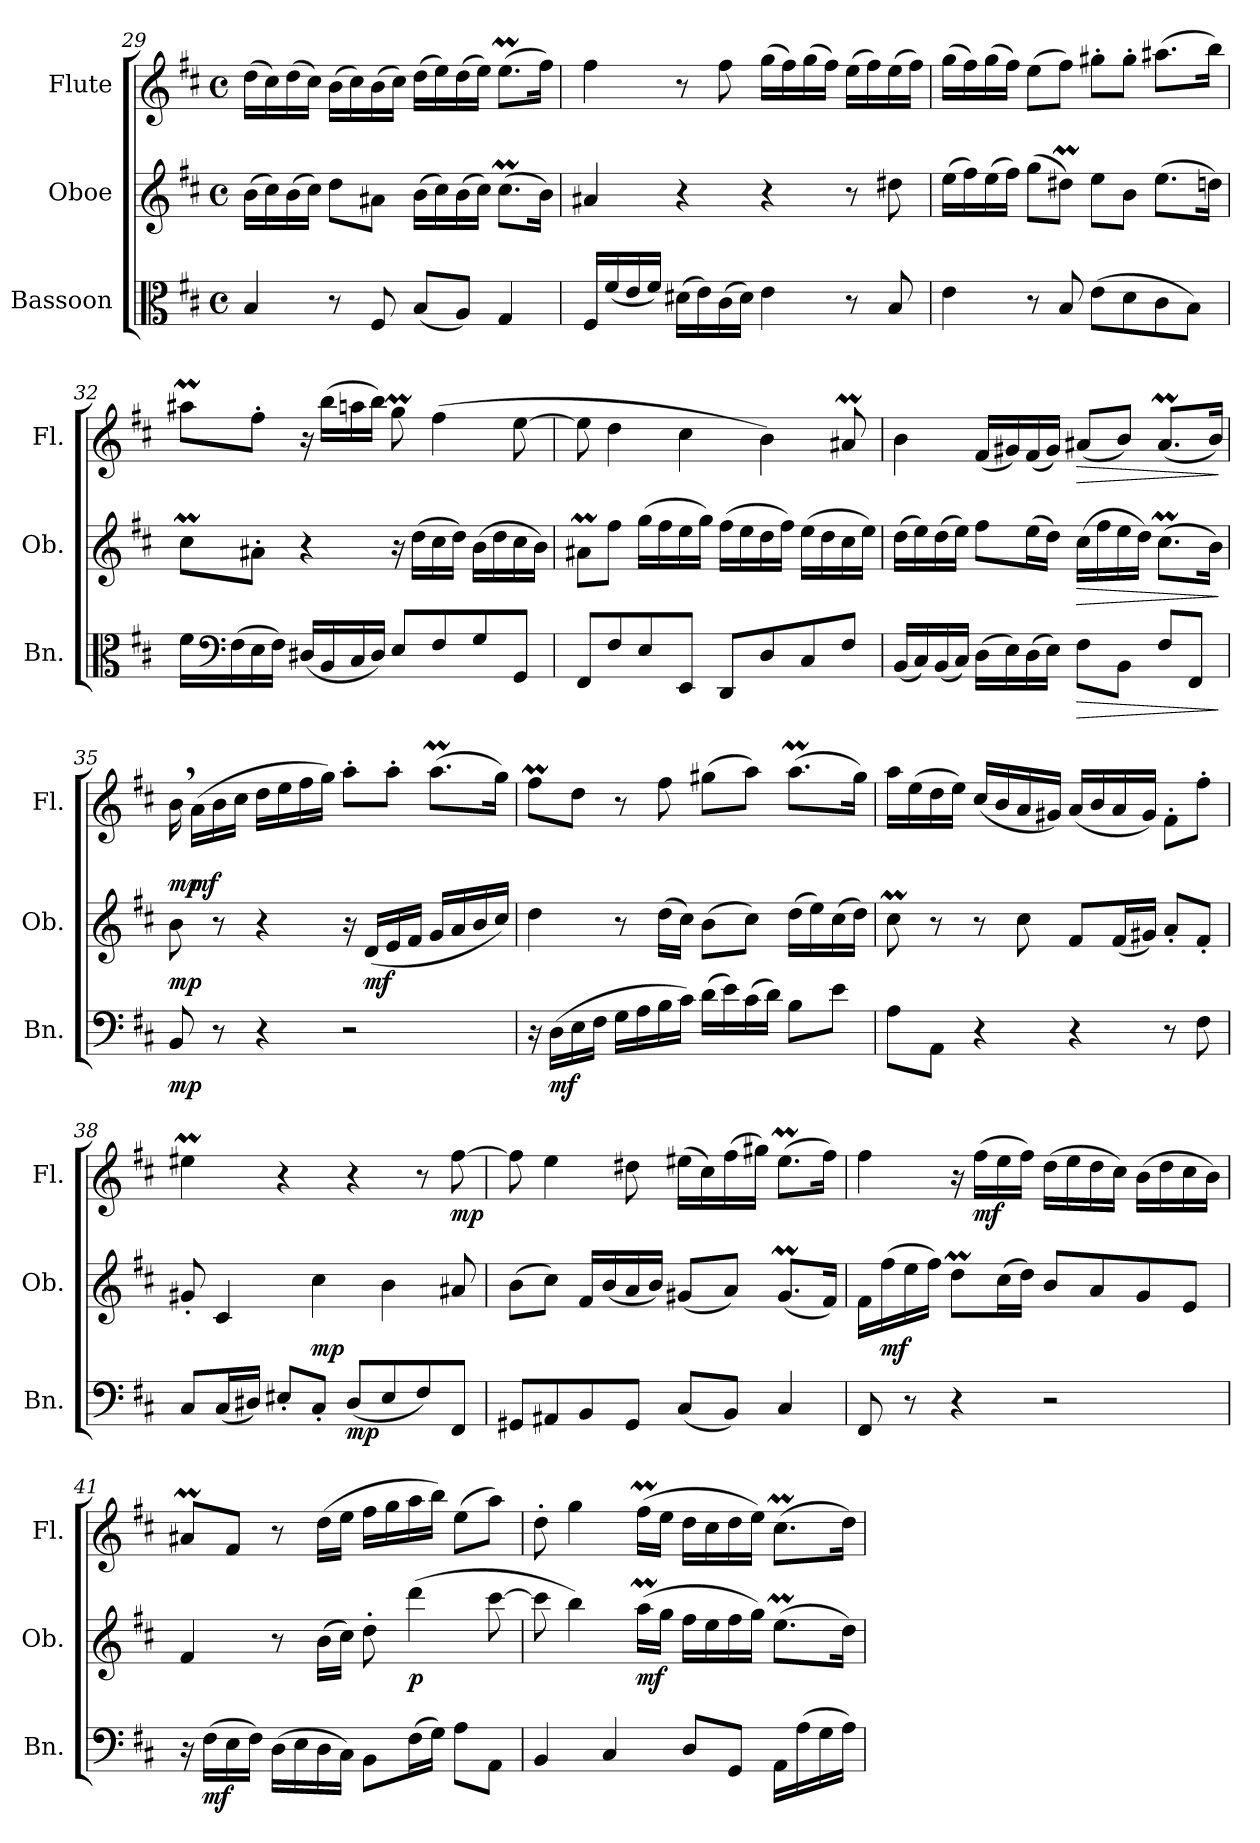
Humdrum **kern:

**kern	**dynam	**kern	**dynam	**kern	**dynam
*part3	*part3	*part2	*part2	*part1	*part1
*staff3	*staff3	*staff2	*staff2	*staff1	*staff1
*I"Bassoon	*	*I"Oboe	*	*I"Flute	*
*I'Bn.	*	*I'Ob.	*	*I'Fl.	*
!!LO:LB:g=z
*clefC3	*	*clefG2	*	*clefG2	*
*k[f#c#]	*	*k[f#c#]	*	*k[f#c#]	*
*M4/4	*	*M4/4	*	*M4/4	*
*met(c)	*	*met(c)	*	*met(c)	*
=29	=29	=29	=29	=29	=29
4B/	.	(>16b\LL	.	(>16dd\LL	.
.	.	16cc#\)	.	16cc#\)	.
.	.	(>16b\	.	(>16dd\	.
.	.	16cc#\JJ)	.	16cc#\JJ)	.
8r	.	8dd\L	.	(>16b\LL	.
.	.	.	.	16cc#\)	.
8F#/	.	8a#X\J	.	(>16b\	.
.	.	.	.	16cc#\JJ)	.
(<8B/L	.	(>16b\LL	.	(>16dd\LL	.
.	.	16cc#\)	.	16ee\)	.
8A/J)	.	(>16b\	.	(>16dd\	.
.	.	16cc#\JJ)	.	16ee\JJ)	.
4G/	.	(>8.cc#m\L	.	(>8.eeM\L	.
.	.	16b\Jk)	.	16ff#\Jk)	.
=30	=30	=30	=30	=30	=30
16F#/LL	.	4a#X/	.	4ff#\	.
(<16f#/	.	.	.	.	.
16e/	.	.	.	.	.
16f#/JJ)	.	.	.	.	.
(>16d#X\LL	.	4r	.	8r	.
16e\)	.	.	.	.	.
(>16c#\	.	.	.	8ff#\	.
16d#\JJ)	.	.	.	.	.
4e\	.	4r	.	(>16gg\LL	.
.	.	.	.	16ff#\)	.
.	.	.	.	(>16gg\	.
.	.	.	.	16ff#\JJ)	.
8r	.	8r	.	(>16ee\LL	.
.	.	.	.	16ff#\)	.
8B/	.	8dd#X\	.	(>16ee\	.
.	.	.	.	16ff#\JJ)	.
=31	=31	=31	=31	=31	=31
4e\	.	(>16ee\LL	.	(>16gg\LL	.
.	.	16ff#\)	.	16ff#\)	.
.	.	(>16ee\	.	(>16gg\	.
.	.	16ff#\JJ)	.	16ff#\JJ)	.
8r	.	(>8gg\L	.	(>8ee\L	.
8B/	.	8dd#Xm\J)	.	8ff#\J)	.
(>8e\L	.	8ee\L	.	8gg#X'\L	.
8d\	.	8b\J	.	8gg#'\J	.
8c#\	.	(>8.ee\L	.	(>8.aa#X\L	.
8B\J)	.	.	.	.	.
.	.	16ddn\Jk)	.	16bb\Jk)	.
!!LO:LB:g=z
=32	=32	=32	=32	=32	=32
16f#\LL	.	8cc#m\L	.	8aa#Xm\L	.
*clefF4	*	*	*	*	*
(>16F#\	.	.	.	.	.
16E\	.	8a#X'\J	.	8ff#'\J	.
16F#\JJ)	.	.	.	.	.
(<16D#X/LL	.	4r	.	16r	.
16BB/	.	.	.	(>16bb\LL	.
16C#/	.	.	.	16aan\	.
16D#/JJ)	.	.	.	16bb\JJ)	.
8E/L	.	16r	.	8ggM\	.
.	.	(>16dd\LL	.	.	.
8F#/	.	16cc#\	.	(>4ff#\	.
.	.	16dd\JJ)	.	.	.
8G/	.	(>16b\LL	.	.	.
.	.	16dd\	.	.	.
8GG/J	.	16cc#\	.	[8ee\	.
.	.	16b\JJ)	.	.	.
=33	=33	=33	=33	=33	=33
8FF#/L	.	8a#Xm\L	.	8ee\]	.
8F#/	.	8ff#\J	.	4dd\	.
8E/	.	(>16gg\LL	.	.	.
.	.	16ff#\	.	.	.
8EE/J	.	16ee\	.	4cc#\	.
.	.	16gg\JJ)	.	.	.
8DD/L	.	(>16ff#\LL	.	.	.
.	.	16ee\	.	.	.
8D/	.	16dd\	.	4b\)	.
.	.	16ff#\JJ)	.	.	.
8C#/	.	(>16ee\LL	.	.	.
.	.	16dd\	.	.	.
8F#/J	.	16cc#\	.	8a#Xm/	.
.	.	16ee\JJ)	.	.	.
!!LO:PB:g=z
=34	=34	=34	=34	=34	=34
(<16BB/LL	.	(>16dd\LL	.	4b\	.
16C#/)	.	16ee\)	.	.	.
(<16BB/	.	(>16dd\	.	.	.
16C#/JJ)	.	16ee\JJ)	.	.	.
(>16D\LL	.	8ff#\L	.	(<16f#/LL	.
16E\)	.	.	.	16g#X/)	.
(>16D\	.	(>16ee\L	.	(<16f#/	.
16E\JJ)	.	16dd\JJ)	.	16g#/JJ)	.
!	!LO:HP:b	!	!LO:HP:b	!	!LO:HP:b
8F#\L	>	(>16cc#\LL	>	(<8a#X/L	>
.	.	16ff#\	.	.	.
8BB\J	.	16ee\	.	8b/J)	.
.	.	16dd\JJ)	.	.	.
8F#/L	.	(>8.cc#m\L	.	(<8.a#m/L	.
8FF#/J	.	.	.	.	.
.	.	16b\Jk)	.	16b/Jk)	.
.	]	.	]	.	]
=35	=35	=35	=35	=35	=35
!	!LO:DY:b	!	!LO:DY:b	!	!LO:DY:b
8BB/	mp	8b\	mp	16b,\	mp
!	!	!	!	!	!LO:DY:b
.	.	.	.	(>16a\LL	mf
8r	.	8r	.	16b\	.
.	.	.	.	16cc#\JJ	.
4r	.	4r	.	16dd\LL	.
.	.	.	.	16ee\	.
.	.	.	.	16ff#\	.
.	.	.	.	16gg\JJ)	.
2r	.	16r	.	8aa'\L	.
!	!	!	!LO:DY:b	!	!
.	.	(<16d/LL	mf	.	.
.	.	16e/	.	8aa'\J	.
.	.	16f#/JJ	.	.	.
.	.	16g/LL	.	(>8.aaM\L	.
.	.	16a/	.	.	.
.	.	16b/	.	.	.
.	.	16cc#/JJ)	.	16gg\Jk)	.
!!LO:LB:g=z
=36	=36	=36	=36	=36	=36
16r	.	4dd\	.	8ff#m\L	.
!	!LO:DY:b	!	!	!	!
(>16D\LL	mf	.	.	.	.
16E\	.	.	.	8dd\J	.
16F#\JJ	.	.	.	.	.
16G\LL	.	8r	.	8r	.
16A\	.	.	.	.	.
16B\	.	(>16dd\LL	.	8ff#\	.
16c#\JJ)	.	16cc#\JJ)	.	.	.
(>16d\LL	.	(>8b\L	.	(>8gg#X\L	.
16e\)	.	.	.	.	.
(>16c#\	.	8cc#\J)	.	8aa\J)	.
16d\JJ)	.	.	.	.	.
8B\L	.	(>16dd\LL	.	(>8.aaM\L	.
.	.	16ee\)	.	.	.
8e\J	.	(>16cc#\	.	.	.
.	.	16dd\JJ)	.	16gg#\Jk)	.
=37	=37	=37	=37	=37	=37
8A\L	.	8cc#m\	.	16aa\LL	.
.	.	.	.	(>16ee\	.
8AA\J	.	8r	.	16dd\	.
.	.	.	.	16ee\JJ)	.
4r	.	8r	.	(<16cc#/LL	.
.	.	.	.	16b/	.
.	.	8cc#\	.	16a/	.
.	.	.	.	16g#X/JJ)	.
4r	.	8f#/L	.	(<16a/LL	.
.	.	.	.	16b/	.
.	.	(<16f#/L	.	16a/	.
.	.	16g#X/JJ)	.	16g#/JJ)	.
8r	.	8a'/L	.	8f#'\L	.
8F#\	.	8f#'/J	.	8ff#'\J	.
!!LO:LB:g=z
=38	=38	=38	=38	=38	=38
8C#/L	.	8g#X'/	.	4ee#Xm\	.
(<16C#/L	.	4c#/	.	.	.
16D#X/JJ)	.	.	.	.	.
8E#X'/L	.	.	.	4r	.
!	!	!	!LO:DY:b	!	!
8C#'/J	.	4cc#\	mp	.	.
!	!LO:DY:b	!	!	!	!
(<8D#/L	mp	.	.	4r	.
8E#/	.	4b\	.	.	.
8F#/)	.	.	.	8r	.
!	!	!	!	!	!LO:DY:b
8FF#/J	.	8a#X/	.	[8ff#\	mp
=39	=39	=39	=39	=39	=39
8GG#X/L	.	(>8b\L	.	8ff#\]	.
8AA#X/	.	8cc#\J)	.	4ee\	.
8BB/	.	16f#/LL	.	.	.
.	.	(<16b/	.	.	.
8GG#/J	.	16a/	.	8dd#X\	.
.	.	16b/JJ)	.	.	.
(<8C#/L	.	(<8g#X/L	.	(>16ee#X\LL	.
.	.	.	.	16cc#\)	.
8BB/J)	.	8a/J)	.	(>16ff#\	.
.	.	.	.	16gg#X\JJ)	.
4C#/	.	(<8.g#m/L	.	(>8.ee#m\L	.
.	.	16f#/Jk)	.	16ff#\Jk)	.
=40	=40	=40	=40	=40	=40
8FF#/	.	16f#\LL	.	4ff#\	.
!	!	!	!LO:DY:b	!	!
.	.	(>16ff#\	mf	.	.
8r	.	16ee\	.	.	.
.	.	16ff#\JJ)	.	.	.
4r	.	8ddM\L	.	16r	.
!	!	!	!	!	!LO:DY:b
.	.	.	.	(>16ff#\LL	mf
.	.	(>16cc#\L	.	16ee\	.
.	.	16dd\JJ)	.	16ff#\JJ)	.
2r	.	8b/L	.	(>16dd\LL	.
.	.	.	.	16ee\	.
.	.	8a/	.	16dd\	.
.	.	.	.	16cc#\JJ)	.
.	.	8g/	.	(>16b\LL	.
.	.	.	.	16dd\	.
.	.	8e/J	.	16cc#\	.
.	.	.	.	16b\JJ)	.
!!LO:LB:g=z
=41	=41	=41	=41	=41	=41
16r	.	4f#/	.	8a#Xm/L	.
!	!LO:DY:b	!	!	!	!
(>16F#\LL	mf	.	.	.	.
16E\	.	.	.	8f#/J	.
16F#\JJ)	.	.	.	.	.
(>16D\LL	.	8r	.	8r	.
16E\	.	.	.	.	.
16D\	.	(>16b\LL	.	(>16dd\LL	.
16C#\JJ)	.	16cc#\JJ)	.	16ee\JJ	.
8BB\L	.	8dd'\	.	16ff#\LL	.
.	.	.	.	16gg\	.
!	!	!	!LO:DY:b	!	!
(>16F#\L	.	(>4ddd\	p	16aa\	.
16G\JJ)	.	.	.	16bb\JJ)	.
8A\L	.	.	.	(>8ee\L	.
8AA\J	.	[8ccc#\	.	8aa\J)	.
=42	=42	=42	=42	=42	=42
4BB/	.	8ccc#\]	.	8dd'\	.
.	.	4bb\)	.	4gg\	.
4C#/	.	.	.	.	.
!	!	!	!LO:DY:b	!	!
.	.	(>16aaM\LL	mf	(>16ff#m\LL	.
.	.	16gg\JJ	.	16ee\JJ	.
8D/L	.	16ff#\LL	.	16dd\LL	.
.	.	16ee\	.	16cc#\	.
8GG/J	.	16ff#\	.	16dd\	.
.	.	16gg\JJ)	.	16ee\JJ)	.
16AA\LL	.	(>8.eeM\L	.	(>8.cc#m\L	.
(>16A\	.	.	.	.	.
16G\	.	.	.	.	.
16A\JJ)	.	16dd\Jk)	.	16dd\Jk)	.
=	=	=	=	=	=
*-	*-	*-	*-	*-	*-
